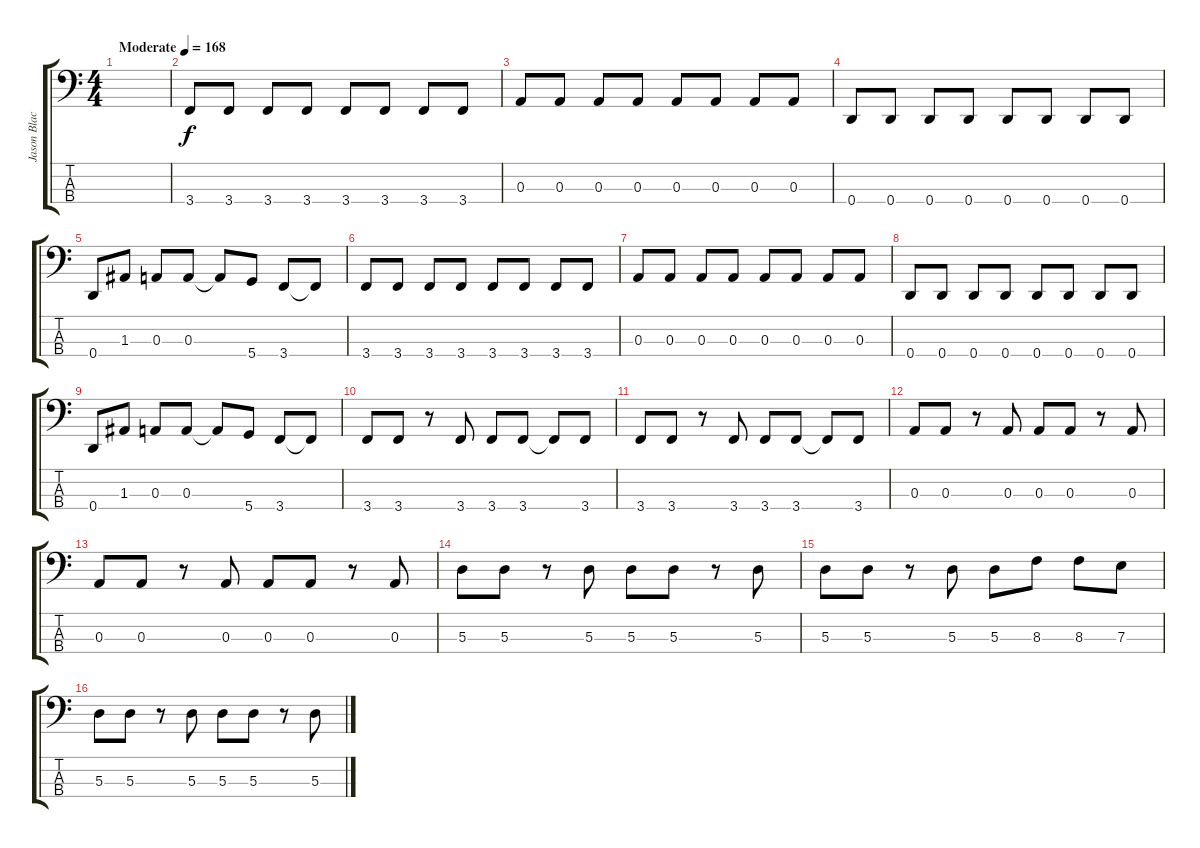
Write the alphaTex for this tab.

\track ("Jason Black" "Jason Blac") {instrument electricbassfinger}
\staff {score tabs}
\tuning (G2 D2 A1 D1) {hide}
\ts (4 4)
\tempo (168 "Moderate")
\clef f4
\ks c
|
3.4.8 3.4.8 3.4.8 3.4.8 3.4.8 3.4.8 3.4.8 3.4.8 |
0.3.8 0.3.8 0.3.8 0.3.8 0.3.8 0.3.8 0.3.8 0.3.8 |
0.4.8 0.4.8 0.4.8 0.4.8 0.4.8 0.4.8 0.4.8 0.4.8 |
0.4.8 1.3.8 0.3.8 0.3.8 0.3{t}.8 5.4.8 3.4.8 3.4{t}.8 |
3.4.8 3.4.8 3.4.8 3.4.8 3.4.8 3.4.8 3.4.8 3.4.8 |
0.3.8 0.3.8 0.3.8 0.3.8 0.3.8 0.3.8 0.3.8 0.3.8 |
0.4.8 0.4.8 0.4.8 0.4.8 0.4.8 0.4.8 0.4.8 0.4.8 |
0.4.8 1.3.8 0.3.8 0.3.8 0.3{t}.8 5.4.8 3.4.8 3.4{t}.8 |
3.4.8 3.4.8 r.8 3.4.8 3.4.8 3.4.8 3.4{t}.8 3.4.8 |
3.4.8 3.4.8 r.8 3.4.8 3.4.8 3.4.8 3.4{t}.8 3.4.8 |
0.3.8 0.3.8 r.8 0.3.8 0.3.8 0.3.8 r.8 0.3.8 |
0.3.8 0.3.8 r.8 0.3.8 0.3.8 0.3.8 r.8 0.3.8 |
5.3.8 5.3.8 r.8 5.3.8 5.3.8 5.3.8 r.8 5.3.8 |
5.3.8 5.3.8 r.8 5.3.8 5.3.8 8.3.8 8.3.8 7.3.8 |
5.3.8 5.3.8 r.8 5.3.8 5.3.8 5.3.8 r.8 5.3.8
